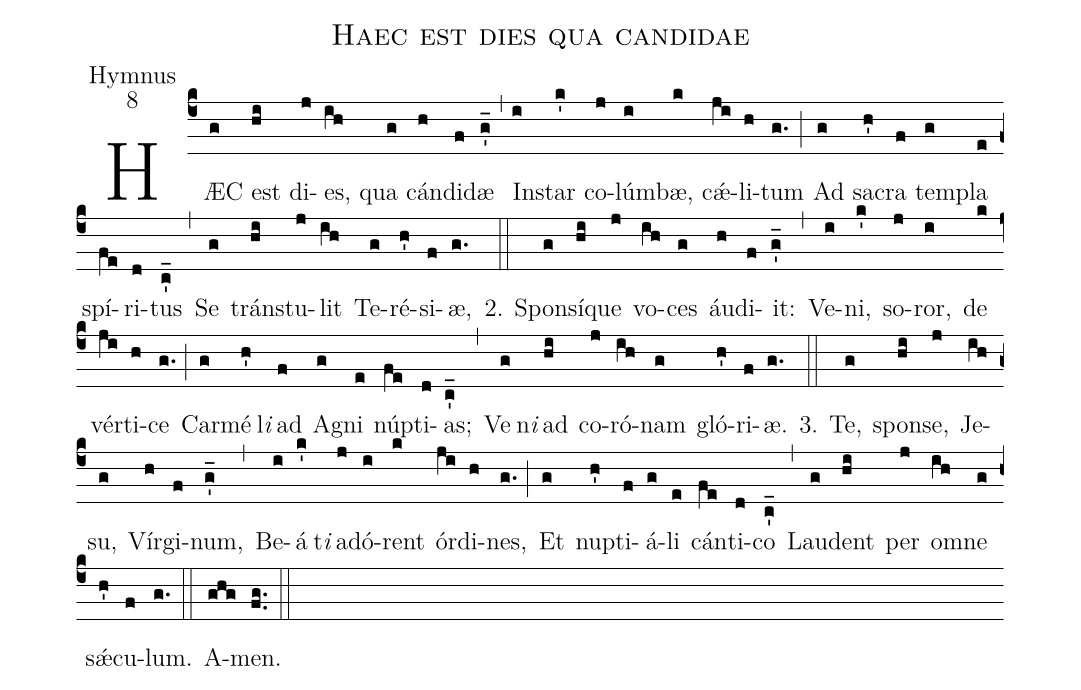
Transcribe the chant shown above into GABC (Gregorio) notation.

name:Haec est dies qua candidae;
office-part:Hymnus;
mode:8;
%%
(c4)HÆC(g) est(hi) di(j)es,(ih) qua(g) cán(h)di(f)dæ(g'_) (,)
In(i)star(k') co(j)lúm(i)bæ,(k) cǽ(ji)li(h)tum(g.) (;)
Ad(g) sa(h')cra(f) tem(g)pla(e) spí(fe)ri(d)tus(c'_) (,)
Se(g) tráns(hi)tu(j)lit(ih) Te(g)ré(h')si(f)æ,(g.) (::)

2. Spon(g)sí(hi)que(j) vo(ih)ces(g) áu(h)di(f)it:(g'_) (,)
Ve(i)ni,(k') so(j)ror,(i) de(k) vér(ji)ti(h)ce(g.) (;)
Car(g)mé(h')l<i>i</i>() ad(f) A(g)gni(e) núp(fe)ti(d)as;(c'_) (,)
Ve(g)n<i>i</i>() ad(hi) co(j)ró(ih)nam(g) gló(h')ri(f)æ.(g.) (::)

3. Te,(g) spon(hi)se,(j) Je(ih)su,(g) Vír(h)gi(f)num,(g'_) (,)
Be(i)á(k')t<i>i</i>() ad(j)ó(i)rent(k) ór(ji)di(h)nes,(g.) (;)
Et(g) nup(h')ti(f)á(g)li(e) cán(fe)ti(d)co(c'_) (,)
Lau(g)dent(hi) per(j) om(ih)ne(g) sǽ(h')cu(f)lum.(g.) (::)

A(ghg)men.(fg..) (::)
